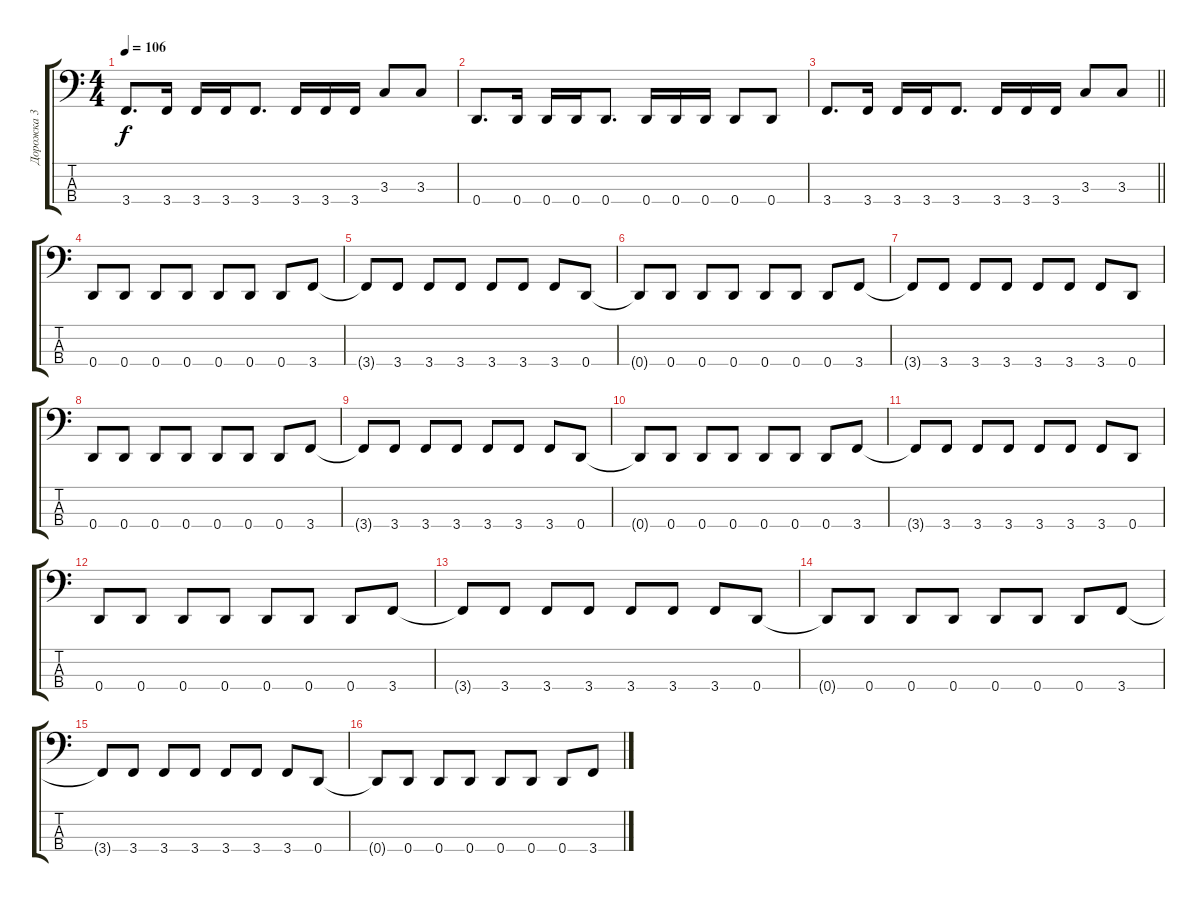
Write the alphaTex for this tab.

\track ("Дорожка 3" "Дорожка 3") {instrument electricbasspick}
\staff {score tabs}
\tuning (G2 D2 A1 D1) {hide}
\ts (4 4)
\tempo 106
\clef f4
\ks c
3.4.8{d dy f} 3.4.16 3.4.16 3.4.16 3.4.8{d} 3.4.16 3.4.16 3.4.16 3.3.8 3.3.8 |
0.4.8{d} 0.4.16 0.4.16 0.4.16 0.4.8{d} 0.4.16 0.4.16 0.4.16 0.4.8 0.4.8 |
\barLineRight lightlight
3.4.8{d} 3.4.16 3.4.16 3.4.16 3.4.8{d} 3.4.16 3.4.16 3.4.16 3.3.8 3.3.8 |
0.4.8{instrument electricbasspick} 0.4.8 0.4.8 0.4.8 0.4.8 0.4.8 0.4.8 3.4.8 |
3.4{t}.8 3.4.8 3.4.8 3.4.8 3.4.8 3.4.8 3.4.8 0.4.8 |
0.4{t}.8 0.4.8 0.4.8 0.4.8 0.4.8 0.4.8 0.4.8 3.4.8 |
3.4{t}.8 3.4.8 3.4.8 3.4.8 3.4.8 3.4.8 3.4.8 0.4.8 |
0.4.8 0.4.8 0.4.8 0.4.8 0.4.8 0.4.8 0.4.8 3.4.8 |
3.4{t}.8 3.4.8 3.4.8 3.4.8 3.4.8 3.4.8 3.4.8 0.4.8 |
0.4{t}.8 0.4.8 0.4.8 0.4.8 0.4.8 0.4.8 0.4.8 3.4.8 |
3.4{t}.8 3.4.8 3.4.8 3.4.8 3.4.8 3.4.8 3.4.8 0.4.8 |
0.4.8 0.4.8 0.4.8 0.4.8 0.4.8 0.4.8 0.4.8 3.4.8 |
3.4{t}.8 3.4.8 3.4.8 3.4.8 3.4.8 3.4.8 3.4.8 0.4.8 |
0.4{t}.8 0.4.8 0.4.8 0.4.8 0.4.8 0.4.8 0.4.8 3.4.8 |
3.4{t}.8 3.4.8 3.4.8 3.4.8 3.4.8 3.4.8 3.4.8 0.4.8 |
0.4{t}.8 0.4.8 0.4.8 0.4.8 0.4.8 0.4.8 0.4.8 3.4.8
